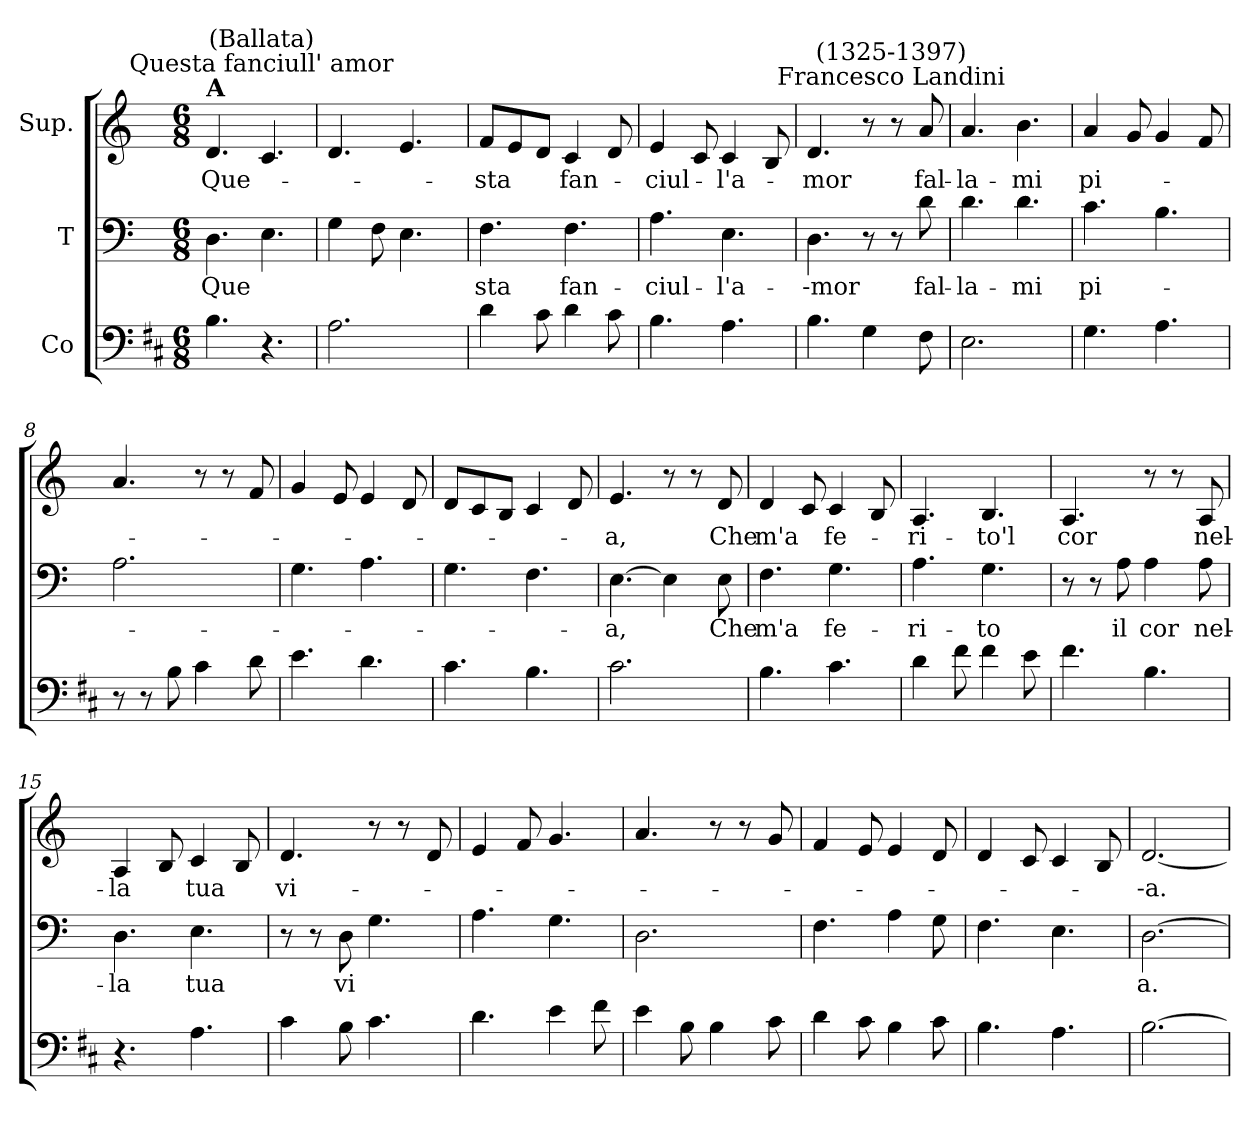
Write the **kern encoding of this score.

**kern	**kern	**text	**kern	**text
*part3	*part2	*part2	*part1	*part1
*staff3	*staff2	*staff2	*staff1	*staff1
*I"Co	*I"T	*	*I"Sup.	*
*clefF4	*clefF4	*	*clefG2	*
*ITrd1c2	*	*	*	*
*k[]	*k[]	*	*k[]	*
*C:	*C:	*	*C:	*
*M6/8	*M6/8	*	*M6/8	*
=1	=1	=1	=1	=1
!	!	!	!LO:TX:a:B:t=A	!
!	!	!LO:LY:b	!	!LO:LY:b
4.A	4.D	Que	4.d	Que-
!	!	!	!LO:TX:a:cj:t=Questa fanciull' amor	!
!	!	!	!LO:TX:a:cj:t=(Ballata)	!
4.r	4.E	.	4.c	.
=2	=2	=2	=2	=2
2.G	4G	.	4.d	.
.	8F	.	.	.
.	4.E	.	4.e	.
=3	=3	=3	=3	=3
!	!	!LO:LY:b	!	!LO:LY:b
4c	4.F	sta	8f/L	-sta
.	.	.	8e/	.
8B	.	.	8d/J	.
!	!	!LO:LY:b	!	!LO:LY:b
4c	4.F	fan-	4c	fan-
8B	.	.	8d	.
=4	=4	=4	=4	=4
!	!	!LO:LY:b	!	!LO:LY:b
4.A	4.A	-ciul-	4e	-ciul-
.	.	.	8c	.
!	!	!LO:LY:b	!	!LO:LY:b
4.G	4.E	-l'a-	4c	-l'a-
.	.	.	8B	.
=5	=5	=5	=5	=5
!	!	!LO:LY:b	!	!LO:LY:b
4.A	4.D	--mor	4.d	-mor
4F	8r	.	8r	.
!	!	!	!LO:TX:a:cj:t=Francesco Landini	!
!	!	!	!LO:TX:a:cj:t=(1325-1397)	!
.	8r	.	8r	.
!	!	!LO:LY:b	!	!LO:LY:b
8E	8d	fal-	8a	fal-
=6	=6	=6	=6	=6
!	!	!LO:LY:b	!	!LO:LY:b
2.D	4.d	-la-	4.a	-la-
!	!	!LO:LY:b	!	!LO:LY:b
.	4.d	-mi	4.b	-mi
!!LO:LB:g=z
=7	=7	=7	=7	=7
!	!	!LO:LY:b	!	!LO:LY:b
4.F	4.c	pi-	4a	pi-
.	.	.	8g	.
4.G	4.B	.	4g	.
.	.	.	8f	.
=8	=8	=8	=8	=8
8r	2.A	.	4.a	.
8r	.	.	.	.
8A	.	.	.	.
4B	.	.	8r	.
.	.	.	8r	.
8c	.	.	8f	.
=9	=9	=9	=9	=9
4.d	4.G	.	4g	.
.	.	.	8e	.
4.c	4.A	.	4e	.
.	.	.	8d	.
=10	=10	=10	=10	=10
4.B	4.G	.	8d/L	.
.	.	.	8c/	.
.	.	.	8B/J	.
4.A	4.F	.	4c	.
.	.	.	8d	.
=11	=11	=11	=11	=11
!	!	!LO:LY:b	!	!LO:LY:b
2.B	[4.E	-a,	4.e	-a,
.	4E]	.	8r	.
.	.	.	8r	.
!	!	!LO:LY:b	!	!LO:LY:b
.	8E	Che	8d	Che
=12	=12	=12	=12	=12
!	!	!LO:LY:b	!	!LO:LY:b
4.A	4.F	m'a	4d	m'a
.	.	.	8c	.
!	!	!LO:LY:b	!	!LO:LY:b
4.B	4.G	fe-	4c	fe-
.	.	.	8B	.
!!LO:LB:g=z
=13	=13	=13	=13	=13
!	!	!LO:LY:b	!	!LO:LY:b
4c	4.A	-ri-	4.A	-ri-
8e	.	.	.	.
!	!	!LO:LY:b	!	!LO:LY:b
4e	4.G	-to	4.B	-to'l
8d	.	.	.	.
=14	=14	=14	=14	=14
!	!	!	!	!LO:LY:b
4.e	8r	.	4.A	cor
.	8r	.	.	.
!	!	!LO:LY:b	!	!
.	8A	il	.	.
!	!	!LO:LY:b	!	!
4.A	4A	cor	8r	.
.	.	.	8r	.
!	!	!LO:LY:b	!	!LO:LY:b
.	8A	nel-	8A	nel-
=15	=15	=15	=15	=15
!	!	!LO:LY:b	!	!LO:LY:b
4.r	4.D	-la	4A	la
.	.	.	8B	.
!	!	!LO:LY:b	!	!LO:LY:b
4.G	4.E	tua	4c	tua
.	.	.	8B	.
=16	=16	=16	=16	=16
!	!	!	!	!LO:LY:b
4B	8r	.	4.d	vi-
.	8r	.	.	.
!	!	!LO:LY:b	!	!
8A	8D	vi	.	.
4.B	4.G	.	8r	.
.	.	.	8r	.
.	.	.	8d	.
=17	=17	=17	=17	=17
4.c	4.A	.	4e	.
.	.	.	8f	.
4d	4.G	.	4.g	.
8e	.	.	.	.
=18	=18	=18	=18	=18
4d	2.D	.	4.a	.
8A	.	.	.	.
4A	.	.	8r	.
.	.	.	8r	.
8B	.	.	8g	.
!!LO:LB:g=z
=19	=19	=19	=19	=19
4c	4.F	.	4f	.
8B	.	.	8e	.
4A	4A	.	4e	.
8B	8G	.	8d	.
=20	=20	=20	=20	=20
4.A	4.F	.	4d	.
.	.	.	8c	.
4.G	4.E	.	4c	.
.	.	.	8B	.
=21	=21	=21	=21	=21
!	!	!LO:LY:b	!	!LO:LY:b
[2.A	[2.D	-a.	[2.d	--a.
=	=	=	=	=
*-	*-	*-	*-	*-
